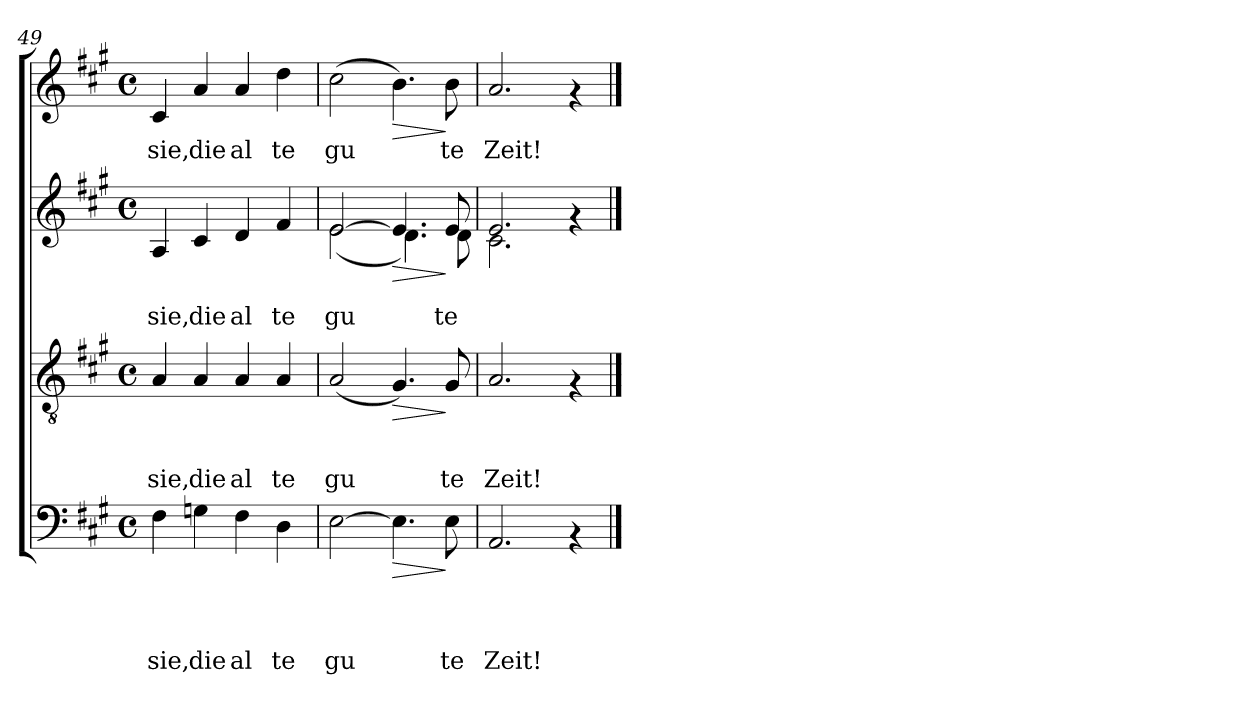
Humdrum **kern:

**kern	**text	**text	**text	**text	**dynam	**kern	**text	**text	**text	**dynam	**kern	**text	**text	**dynam	**kern	**text	**dynam
*part4	*part4	*part4	*part4	*part4	*part4	*part3	*part3	*part3	*part3	*part3	*part2	*part2	*part2	*part2	*part1	*part1	*part1
*staff4	*staff4	*staff4	*staff4	*staff4	*staff4	*staff3	*staff3	*staff3	*staff3	*staff3	*staff2	*staff2	*staff2	*staff2	*staff1	*staff1	*staff1
*clefF4	*	*	*	*	*	*clefGv2	*	*	*	*	*clefG2	*	*	*	*clefG2	*	*
*k[f#c#g#]	*	*	*	*	*	*k[f#c#g#]	*	*	*	*	*k[f#c#g#]	*	*	*	*k[f#c#g#]	*	*
*A:	*	*	*	*	*	*A:	*	*	*	*	*A:	*	*	*	*A:	*	*
*M4/4	*	*	*	*	*	*M4/4	*	*	*	*	*M4/4	*	*	*	*M4/4	*	*
*met(c)	*	*	*	*	*	*met(c)	*	*	*	*	*met(c)	*	*	*	*met(c)	*	*
=49	=49	=49	=49	=49	=49	=49	=49	=49	=49	=49	=49	=49	=49	=49	=49	=49	=49
!	!	!	!	!LO:LY:b:rj	!	!	!	!	!LO:LY:b:rj	!	!	!	!LO:LY:b:rj	!	!	!LO:LY:b:rj	!
4F#\	.	.	.	sie,	.	4A/	.	.	sie,	.	4A/	.	sie,	.	4c#/	sie,	.
!	!	!	!	!LO:LY:b:rj	!	!	!	!	!LO:LY:b:rj	!	!	!	!LO:LY:b:rj	!	!	!LO:LY:b:rj	!
4Gn\	.	.	.	die	.	4A/	.	.	die	.	4c#/	.	die	.	4a/	die	.
!	!	!	!	!LO:LY:b:rj	!	!	!	!	!LO:LY:b:rj	!	!	!	!LO:LY:b:rj	!	!	!LO:LY:b:rj	!
4F#\	.	.	.	al	.	4A/	.	.	al	.	4d/	.	al	.	4a/	al	.
!	!	!	!	!LO:LY:b:rj	!	!	!	!	!LO:LY:b:rj	!	!	!	!LO:LY:b:rj	!	!	!LO:LY:b:rj	!
4D\	.	.	.	te	.	4A/	.	.	te	.	4f#/	.	te	.	4dd\	te	.
=50	=50	=50	=50	=50	=50	=50	=50	=50	=50	=50	=50	=50	=50	=50	=50	=50	=50
!	!	!	!	!LO:LY:b:rj	!	!	!	!	!LO:LY:b:rj	!	!	!	!LO:LY:b:rj	!	!	!LO:LY:b:rj	!
*	*	*	*	*	*	*	*	*	*	*	*^	*	*	*	*	*	*
[>2E\	.	.	.	gu	.	(<2A/	.	.	gu	.	[>2e/	(<2e\	.	gu	.	(>2cc#\	gu	.
!	!	!	!	!	!LO:HP:b	!	!	!	!	!LO:HP:b	!	!	!	!	!LO:HP:b	!	!	!LO:HP:b
4.E\]	.	.	.	.	>	4.G#/)	.	.	.	>	4.e/]	4.d\)	.	.	>	4.b\)	.	>
!	!	!	!	!LO:LY:b:rj	!	!	!	!	!LO:LY:b:rj	!	!	!	!	!LO:LY:b:rj	!	!	!LO:LY:b:rj	!
8E\	.	.	.	te	]	8G#/	.	.	te	]	8e/	8d\	.	te	]	8b\	te	]
=51	=51	=51	=51	=51	=51	=51	=51	=51	=51	=51	=51	=51	=51	=51	=51	=51	=51	=51
!	!	!	!	!LO:LY:b:rj	!	!	!	!	!LO:LY:b:rj	!	!	!	!	!	!	!	!LO:LY:b:rj	!
2.AA/	.	.	.	Zeit!	.	2.A/	.	.	Zeit!	.	2.e/	2.c#\	.	.	.	2.a/	Zeit!	.
4rAA	.	.	.	.	.	4rF	.	.	.	.	4rf	4ryy	.	.	.	4rf	.	.
*	*	*	*	*	*	*	*	*	*	*	*v	*v	*	*	*	*	*	*
==	==	==	==	==	==	==	==	==	==	==	==	==	==	==	==	==	==
*-	*-	*-	*-	*-	*-	*-	*-	*-	*-	*-	*-	*-	*-	*-	*-	*-	*-
